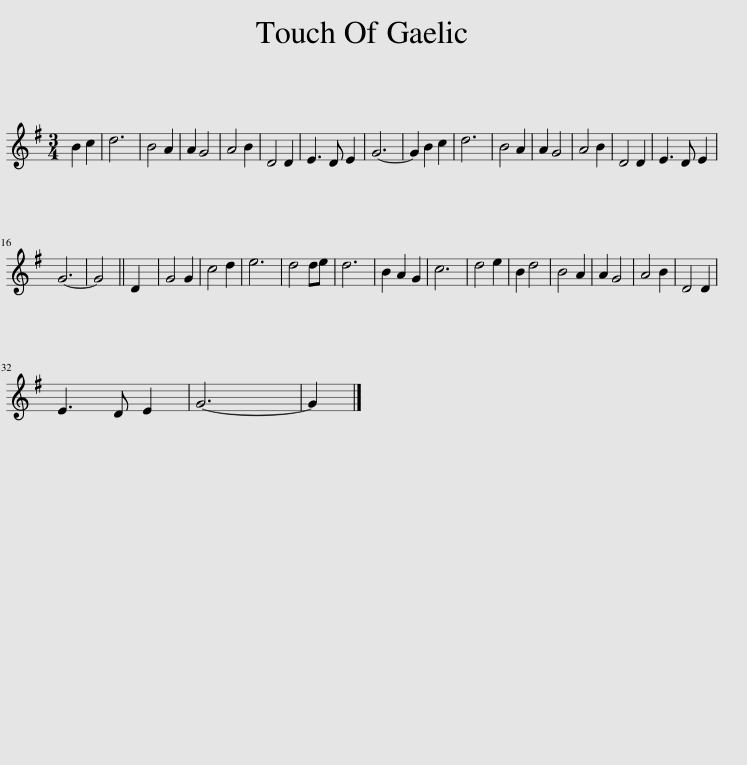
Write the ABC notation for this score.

X:1
L:1/8
M:3/4
I:linebreak $
K:G
V:1 treble
V:1
 B2 c2 | d6 | B4 A2 | A2 G4 | A4 B2 | %5
 D4 D2 | E3 D E2 | G6- | G2 B2 c2 | d6 | %10
 B4 A2 | A2 G4 | A4 B2 | D4 D2 | E3 D E2 |$ %15
 G6- | G4 || D2 | G4 G2 | c4 d2 | %20
 e6 | d4 de | d6 | B2 A2 G2 | c6 | %25
 d4 e2 | B2 d4 | B4 A2 | A2 G4 | A4 B2 | %30
 D4 D2 |$ E3 D E2 | G6- | G2 |] %34
